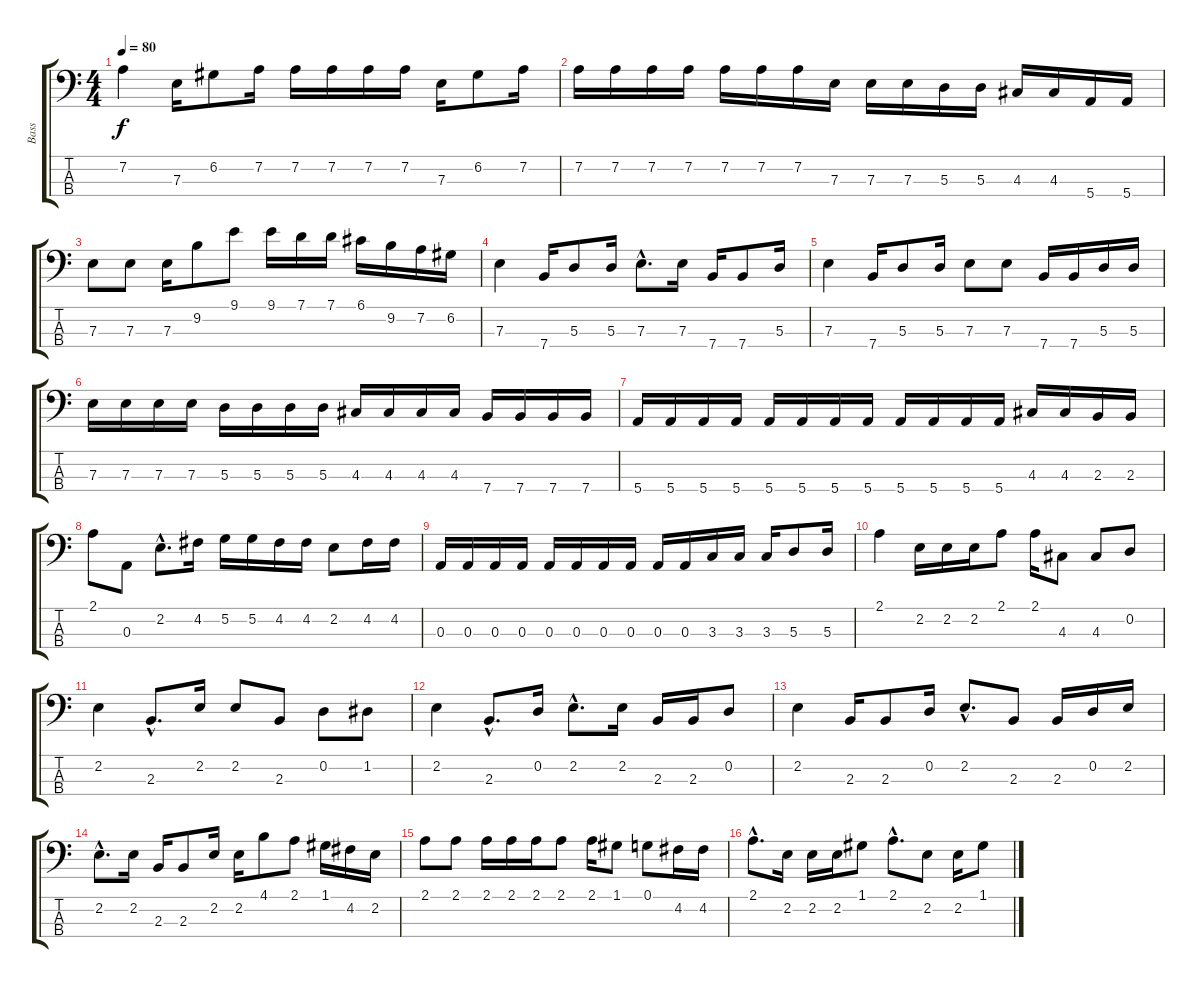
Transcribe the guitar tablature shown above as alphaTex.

\track ("Bass" "Bass") {instrument electricbassfinger}
\staff {score tabs}
\tuning (G2 D2 A1 E1) {hide}
\ts (4 4)
\tempo 80
\clef f4
\ks c
7.2.4{dy f} 7.3.16 6.2.8 7.2.16 7.2.16 7.2.16 7.2.16 7.2.16 7.3.16 6.2.8 7.2.16 |
7.2.16 7.2.16 7.2.16 7.2.16 7.2.16 7.2.16 7.2.16 7.3.16 7.3.16 7.3.16 5.3.16 5.3.16 4.3.16 4.3.16 5.4.16 5.4.16 |
7.3.8 7.3.8 7.3.16 9.2.8 9.1.8 9.1.16 7.1.16 7.1.16 6.1.16 9.2.16 7.2.16 6.2.16 |
7.3.4 7.4.16 5.3.8 5.3.16 7.3{hac}.8{d} 7.3.16 7.4.16 7.4.8 5.3.16 |
7.3.4 7.4.16 5.3.8 5.3.16 7.3.8 7.3.8 7.4.16 7.4.16 5.3.16 5.3.16 |
7.3.16 7.3.16 7.3.16 7.3.16 5.3.16 5.3.16 5.3.16 5.3.16 4.3.16 4.3.16 4.3.16 4.3.16 7.4.16 7.4.16 7.4.16 7.4.16 |
5.4.16 5.4.16 5.4.16 5.4.16 5.4.16 5.4.16 5.4.16 5.4.16 5.4.16 5.4.16 5.4.16 5.4.16 4.3.16 4.3.16 2.3.16 2.3.16 |
2.1.8 0.3.8 2.2{hac}.8{d} 4.2.16 5.2.16 5.2.16 4.2.16 4.2.16 2.2.8 4.2.16 4.2.16 |
0.3.16 0.3.16 0.3.16 0.3.16 0.3.16 0.3.16 0.3.16 0.3.16 0.3.16 0.3.16 3.3.16 3.3.16 3.3.16 5.3.8 5.3.16 |
2.1.4 2.2.16 2.2.16 2.2.16 2.1.8 2.1.16 4.3.8 4.3.8 0.2.8 |
2.2.4 2.3{hac}.8{d} 2.2.16 2.2.8 2.3.8 0.2.8 1.2.8 |
2.2.4 2.3{hac}.8{d} 0.2.16 2.2{hac}.8{d} 2.2.16 2.3.16 2.3.16 0.2.8 |
2.2.4 2.3.16 2.3.8 0.2.16 2.2{hac}.8{d} 2.3.8 2.3.16 0.2.16 2.2.16 |
2.2{hac}.8{d} 2.2.16 2.3.16 2.3.8 2.2.16 2.2.16 4.1.8 2.1.8 1.1.16 4.2.16 2.2.16 |
2.1.8 2.1.8 2.1.16 2.1.16 2.1.16 2.1.8 2.1.16 1.1.8 0.1.8 4.2.16 4.2.16 |
2.1{hac}.8{d} 2.2.16 2.2.16 2.2.16 1.1.8 2.1{hac}.8{d} 2.2.8 2.2.16 1.1.8
